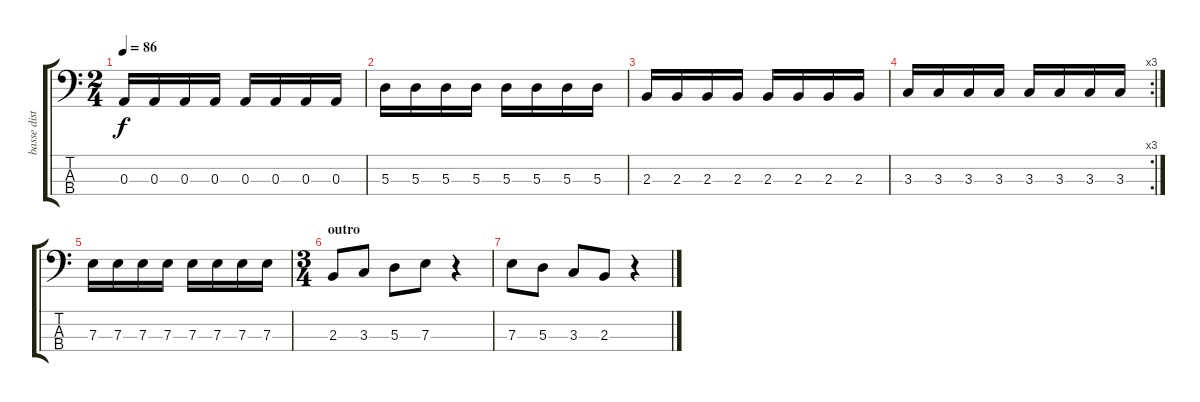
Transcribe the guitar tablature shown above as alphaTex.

\track ("basse distortion" "basse dist") {instrument electricbassfinger}
\staff {score tabs}
\tuning (G2 D2 A1 E1) {hide}
\ts (2 4)
\tempo 86
\clef f4
\ks c
0.3.16{dy f} 0.3.16 0.3.16 0.3.16 0.3.16 0.3.16 0.3.16 0.3.16 |
5.3.16 5.3.16 5.3.16 5.3.16 5.3.16 5.3.16 5.3.16 5.3.16 |
2.3.16 2.3.16 2.3.16 2.3.16 2.3.16 2.3.16 2.3.16 2.3.16 |
\rc 3
3.3.16 3.3.16 3.3.16 3.3.16 3.3.16 3.3.16 3.3.16 3.3.16 |
7.3.16 7.3.16 7.3.16 7.3.16 7.3.16 7.3.16 7.3.16 7.3.16 |
\ts (3 4)
\section ("" "outro")
2.3.8 3.3.8 5.3.8 7.3.8 r.4 |
7.3.8 5.3.8 3.3.8 2.3.8 r.4
